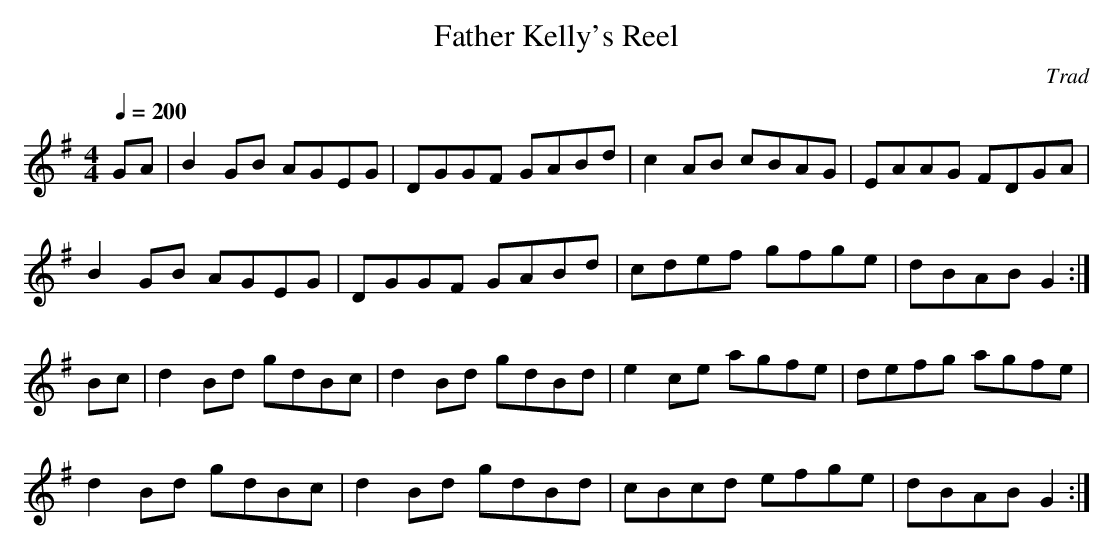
X:1
T:Father Kelly's Reel
M:4/4
L:1/8
Q:1/4=200
C:Trad
K:G
GA|B2 GB AGEG|DGGF GABd|c2 AB cBAG|EAAG FDGA|!
B2 GB AGEG|DGGF GABd|cdef gfge|dBAB G2:|!
Bc|d2 Bd gdBc|d2 Bd gdBd|e2 ce agfe|defg agfe|!
d2 Bd gdBc|d2 Bd gdBd|cBcd efge|dBAB G2:|!
